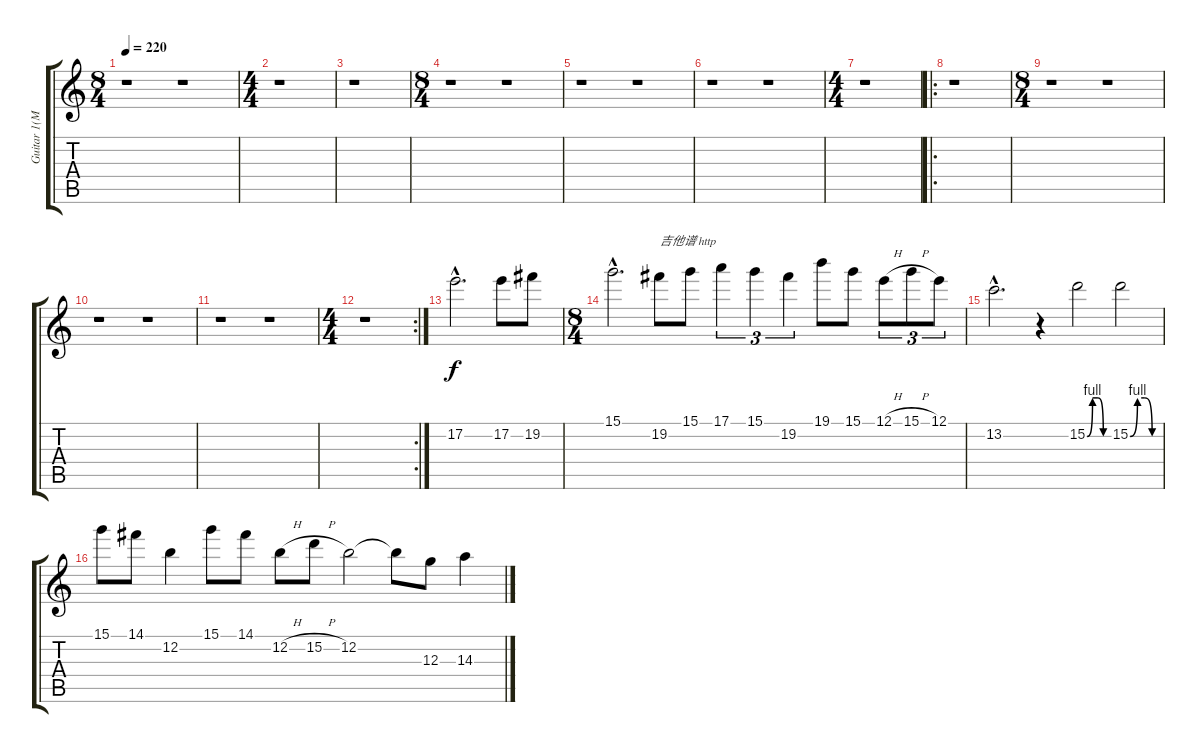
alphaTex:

\track ("Guitar 1(Main Rhythm)" "Guitar 1(M") {instrument distortionguitar}
\staff {score tabs}
\tuning (E4 B3 G3 D3 A2 E2) {hide}
\ts (8 4)
\tempo 220
\clef g2
\ks c
r.1{dy f} r.1 |
\ts (4 4)
r.1 |
r.1 |
\ts (8 4)
r.1 r.1 |
r.1 r.1 |
r.1 r.1 |
\ts (4 4)
r.1 |
\ro
r.1 |
\ts (8 4)
r.1 r.1 |
r.1 r.1 |
r.1 r.1 |
\rc 2
\ts (4 4)
r.1 |
17.2{hac}.2{d} 17.2.8 19.2.8 |
\ts (8 4)
15.1{hac}.2{d} 19.2.8{txt "吉他谱 http"} 15.1.8 17.1.4{tu (3 2)} 15.1.4{tu (3 2)} 19.2.4{tu (3 2)} 19.1.8 15.1.8 12.1{h}.8{tu (3 2)} 15.1{h}.8{tu (3 2)} 12.1.8{tu (3 2)} |
13.2{hac}.2{d} r.4 15.2{be (custom 0 0 15 4 30 4 45 0 60 0)}.2 15.2{be (custom 0 0 15 4 30 4 45 0 60 0)}.2 |
15.1.8 14.1.8 12.2.4 15.1.8 14.1.8 12.2{h}.8 15.2{h}.8 12.2.2 12.2{t}.8 12.3.8 14.3.4
